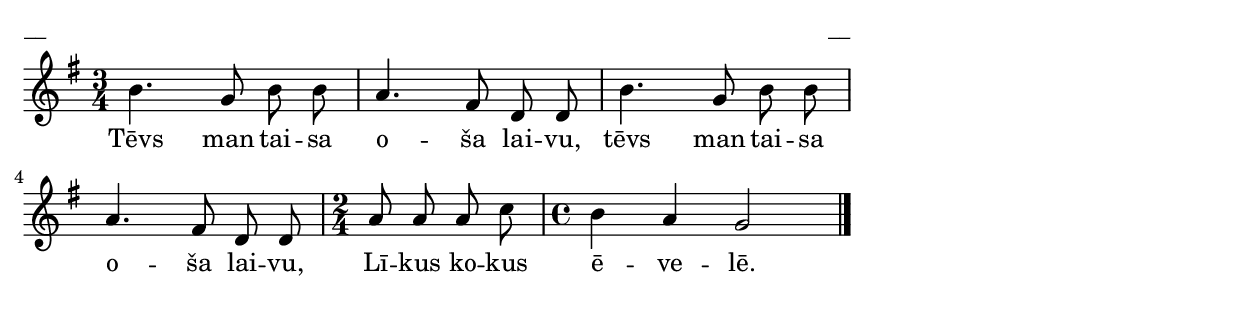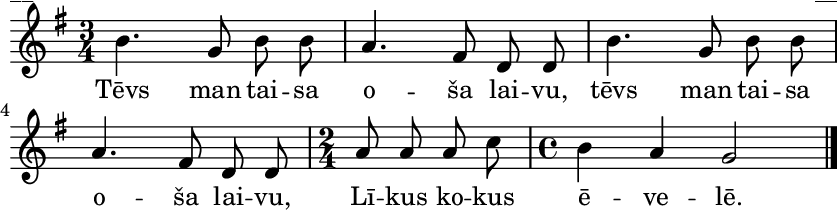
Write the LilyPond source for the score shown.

\version "2.13.18"
#(ly:set-option 'crop #t)

%\header {
%    title = "Tēvs man taisa oša laivu"
%}
\paper {
line-width = 14\cm
left-margin = 0.4\cm
between-system-padding = 0.1\cm
between-system-space = 0.1\cm
}
\layout {
indent = #0
ragged-last = ##f
}


voiceA = \relative c' {
\clef "treble"
\key g \major
\time 3/4
b'4. g8 b b | a4. fis8 d d | 
b'4. g8 b b | a4. fis8 d d 
\time 2/4 
a'8 a a c 
\time 4/4
b4 a g2
\bar "|."
} 


lyricA = \lyricmode {
Tēvs man tai -- sa o -- ša  lai -- vu, 
tēvs man tai -- sa o -- ša lai -- vu, 
Lī -- kus ko -- kus ē -- ve -- lē.  
}



fullScore = <<
\new Staff {
<<
\new Voice = "voiceA" { \oneVoice \autoBeamOff \voiceA }
\new Lyrics \lyricsto "voiceA" \lyricA
>>
}
>>

\score {
\fullScore
\header { piece = "__" opus = "__" }
}
\markup { \with-color #(x11-color 'white) \sans \smaller "__" }
\score {
\unfoldRepeats
\fullScore
\midi {
\context { \Staff \remove "Staff_performer" }
\context { \Voice \consists "Staff_performer" }
}
}


